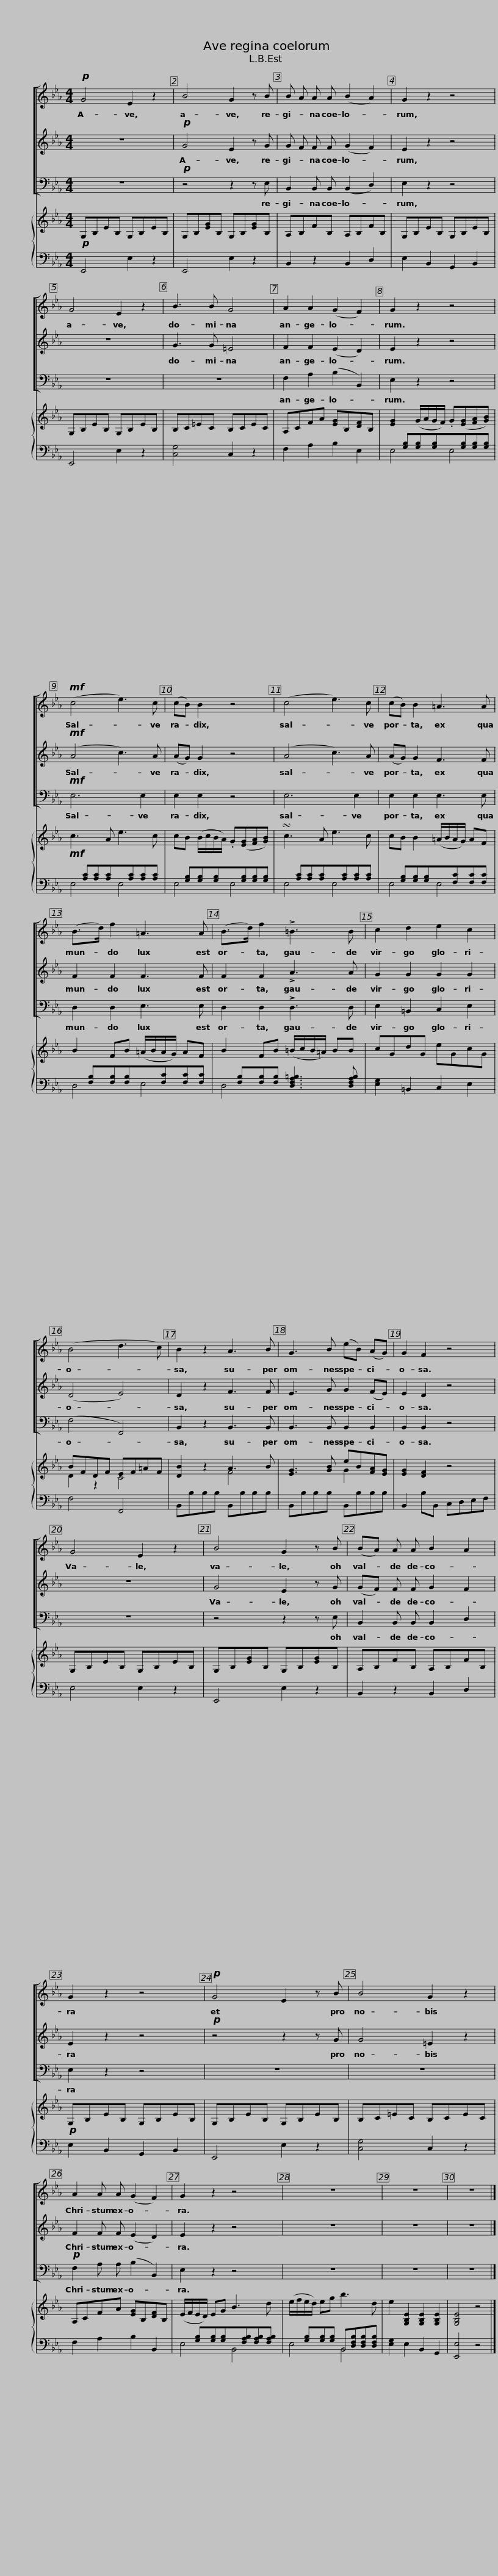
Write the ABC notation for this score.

X:1
%%score [ 1 2 3 ] { ( 4 7 ) | ( 5 6 ) }
L:1/8
M:4/4
I:linebreak $
K:Eb
V:1 treble
V:2 treble
V:3 bass
V:4 treble
V:7 treble
V:5 bass
V:6 bass
V:1
!p! G4 E2 z2 | B4 G2 z B | B A A A (B2 A2) | G2 z2 z4 | G4 E2 z2 |$ %5
 B3 B G4 | A2 A2 (G2 F2) | G2 z2 z4 |!mf! (c4 e3) c | (cB) B2 z4 |$ %10
 (c4 e3) c | (cB) B2 =A3 A | (B>d) f2 =A3 A | (B>d) f2 !>!=B3 B | c2 d2 e2 c2 |$ %15
 (B4 d3 c) | B2 z2 A3 B | G3 B (eB) (AG) | G2 F2 z4 | G4 E2 z2 | %20
 B4 G2 z B |$ (BA) A A B2 A2 | G2 z2 z4 |!p! G4 E2 z B | B4 G2 z2 | %25
 A2 A A (G2 F2) |$ G2 z2 z4 | z8 | z8 | z8 |] %30
V:2
 z8 |!p! G4 E2 z G | G F F F (G2 F2) | E2 z2 z4 | z8 |$ %5
 G3 G =E4 | F2 F2 (E2 D2) | E2 z2 z4 |!mf! (A4 c3) A | (AG) G2 z4 |$ %10
 (A4 c3) A | (AG) G2 F3 F | F2 F2 F3 F | F2 F2 !>!A3 A | G2 G2 G2 G2 |$ %15
 (D4 E4) | D2 z2 F3 F | E3 G G2 (FE) | E2 D2 z4 | z8 | %20
 G4 E2 z G |$ (GF) F F G2 F2 | E2 z2 z4 |!p! z4 z2 z G | G4 =E2 z2 | %25
 F2 F F (E2 D2) |$ E2 z2 z4 | z8 | z8 | z8 |] %30
V:3
 z8 |!p! z4 z2 z E, | B,,2 B,, B,, (B,,2 D,2) | E,2 z2 z4 | z8 |$ %5
 z8 | F,2 A,2 (B,2 B,,2) | E,2 z2 z4 |!mf! E,6 E,2 | E,2 E,2 z4 |$ %10
 E,6 E,2 | E,2 E,2 E,3 E, | D,2 D,2 E,3 E, | D,2 D,2 !>!D,3 D, | E,2 =B,,2 C,2 E,2 |$ %15
 (F,4 F,,4) | B,,2 z2 B,,3 B,, | B,,3 B,, B,,2 B,,2 | B,,2 B,,2 z4 | z8 | %20
 z4 z2 z E, |$ B,,2 B,, B,, B,,2 D,2 | E,2 z2 z4 | z8 | z8 | %25
!p! F,2 A, A, (B,2 B,,2) |$ E,2 z2 z4 | z8 | z8 | z8 |] %30
V:4
!p! G,B,EB, G,B,EB, | G,B,[EG]B, G,B,[EG]B, | A,B,FB, A,B,FB, | G,B,EB, G,B,EB, | G,B,EB, G,B,EB, |$ %5
 B,C=EC B,CEC | A,CFA [EG]B,[DF]B, | [EG]2 (G/A/G/F/) .G([EG][FA][GB]) |!mf! c3 A e3 c | cB (B/c/B/A/) .G([EG][FA][GB]) |$ %10
 !turn!c3 A e3 c | cB B2 (=A/B/A/G/) AF | B2 FB (=A/B/A/G/) AF | B2 FB (=B/c/B/=A/) BB | cGdG eGcG |$ %15
 BFDF EF=AF | [DB]2 z2 A3 B | [EG]3 [GB] eB[FA][EG] | [EG]2 [DF]2 z4 | G,B,EB, G,B,EB, | %20
 G,B,[EG]B, G,B,[EG]B, |$ A,B,FB, A,B,FB, |!p! G,B,EB, G,B,EB, | G,B,EB, G,B,EB, | B,C=EC B,CEC | %25
 A,CFA [EG]B,[DF]B, |$ (E/F/E/D/) EG B3 d | (e/f/e/d/) eg b3 d | e2 [G,B,E]2 [G,B,E]2 [G,B,E]2 | [G,B,E]4 z4 |] %30
V:5
 E,,4 E,2 z2 | E,,4 E,2 z2 | B,,2 z2 B,,2 D,2 | E,2 B,,2 G,,2 B,,2 | E,,4 E,2 z2 |$ %5
 [C,G,]4 C,2 z2 | F,2 A,2 B,2 E,2 |x[G,B,][G,B,][G,B,]x[G,B,][G,B,][G,B,] |x[A,C][A,C][A,C]x[A,C][A,C][A,C] |x[G,B,][G,B,][G,B,]x[G,B,][G,B,][G,B,] |$ %10
x[A,C][A,C][A,C]x[A,C][A,C][A,C] |x[G,B,][G,B,][G,B,]x[F,C][F,C][F,C] |x[F,B,][F,B,][F,B,]x[F,C][F,C][F,C] |x[F,B,][F,B,][F,B,] [D,F,A,=B,]3 [D,F,A,B,] | [E,G,]2 =B,,2 C,2 E,2 |$ %15
 F,4 F,,4 | B,,B,B,B, B,,B,B,B, | B,,B,B,B, B,,B,B,B, | B,,2 B,B,, C,D,E,F, | E,4 E,2 z2 | %20
 E,,4 E,2 z2 |$ B,,2 z2 B,,2 D,2 | E,2 B,,2 G,,2 B,,2 | E,,4 E,2 z2 | [C,G,]4 C,2 z2 | %25
 F,2 A,2 B,2 B,,2 |$x[G,B,][G,B,][G,B,]x[F,A,B,][F,A,B,][F,A,B,] |x[G,B,][G,B,][G,B,] B,,[D,F,B,][D,F,B,][D,F,B,] | [E,G,]2 E,2 B,,2 G,,2 | [E,,E,]4 z4 |] %30
V:6
 x8 | x8 | x8 | x8 | x8 |$ %5
 x8 | x8 | E,4 E,4 | E,4 E,4 | E,4 E,4 |$ %10
 E,4 E,4 | E,4 E,4 | D,4 E,4 | D,4 x4 | x8 |$ %15
 x8 | x8 | x8 | x8 | x8 | %20
 x8 |$ x8 | x8 | x8 | x8 | %25
 x8 |$ E,4 B,,4 | E,4 B,,4 | x8 | x8 |] %30
V:7
 x8 | x8 | x8 | x8 | x8 |$ %5
 x8 | x8 | x8 | x8 | x8 |$ %10
 x8 | x8 | x8 | x8 | x8 |$ %15
 D2 z2 C4 | x4 F4 | x4 G2 x2 | x8 | x8 | %20
 x8 |$ x8 | x8 | x8 | x8 | %25
 x8 |$ x8 | x8 | x8 | x8 |] %30
